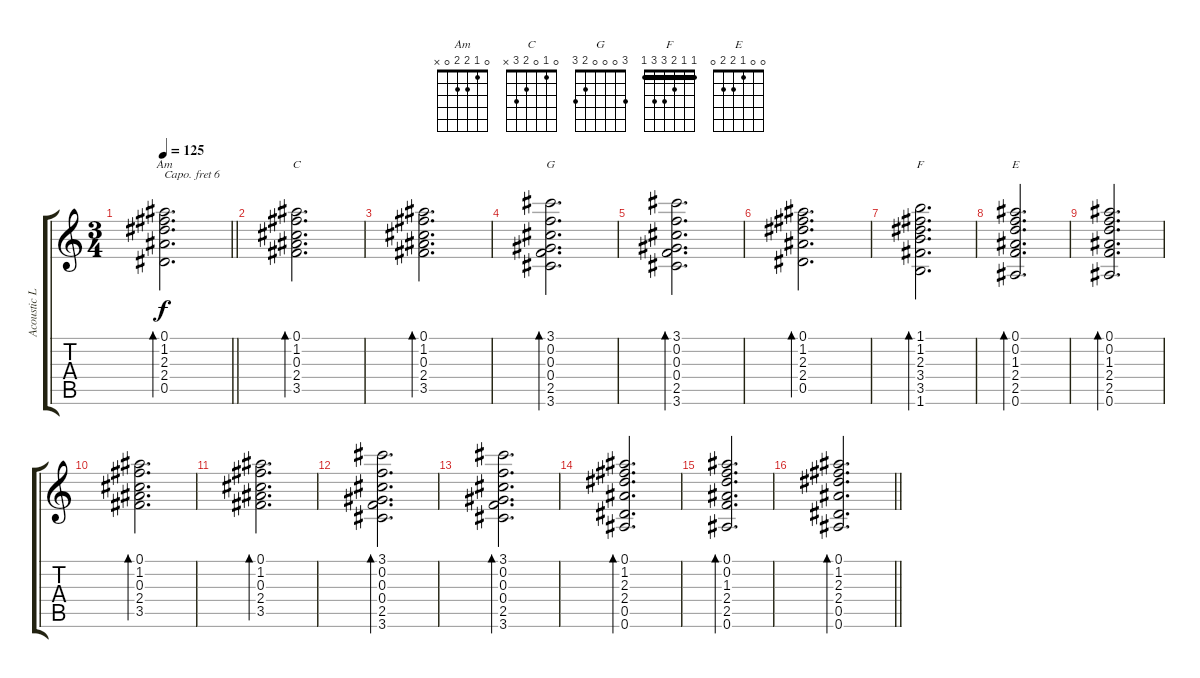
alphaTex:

\track ("Acoustic Lead (Capo)" "Acoustic L") {instrument acousticguitarnylon}
\staff {score tabs}
\capo 6
\tuning (E4 B3 G3 D3 A2 E2) {hide}
\chord ("Am" 0 1 2 2 0 x)
\chord ("C" 0 1 0 2 3 x)
\chord ("G" 3 0 0 0 2 3)
\chord ("F" 1 1 2 3 3 1) {barre 1}
\chord ("E" 0 0 1 2 2 0)
\ts (3 4)
\tempo 125
\clef g2
\barLineRight lightlight
\ks c
(0.1 1.2 2.3 2.4 0.5).2{d bd 60 ch "Am" dy f} |
\section ("" "")
(0.1 1.2 0.3 2.4 3.5).2{d bd 60 ch "C"} |
(0.1 1.2 0.3 2.4 3.5).2{d bd 60} |
(3.1 0.2 0.3 0.4 2.5 3.6).2{d bd 60 ch "G"} |
(3.1 0.2 0.3 0.4 2.5 3.6).2{d bd 60} |
(0.1 1.2 2.3 2.4 0.5).2{d bd 60} |
(1.1 1.2 2.3 3.4 3.5 1.6).2{d bd 60 ch "F"} |
(0.1 0.2 1.3 2.4 2.5 0.6).2{d bd 60 ch "E"} |
(0.1 0.2 1.3 2.4 2.5 0.6).2{d bd 60} |
(0.1 1.2 0.3 2.4 3.5).2{d bd 60} |
(0.1 1.2 0.3 2.4 3.5).2{d bd 60} |
(3.1 0.2 0.3 0.4 2.5 3.6).2{d bd 60} |
(3.1 0.2 0.3 0.4 2.5 3.6).2{d bd 60} |
(0.1 1.2 2.3 2.4 0.5 0.6).2{d bd 60} |
(0.1 0.2 1.3 2.4 2.5 0.6).2{d bd 60} |
\barLineRight lightlight
(0.1 1.2 2.3 2.4 0.5 0.6).2{d bd 60}
